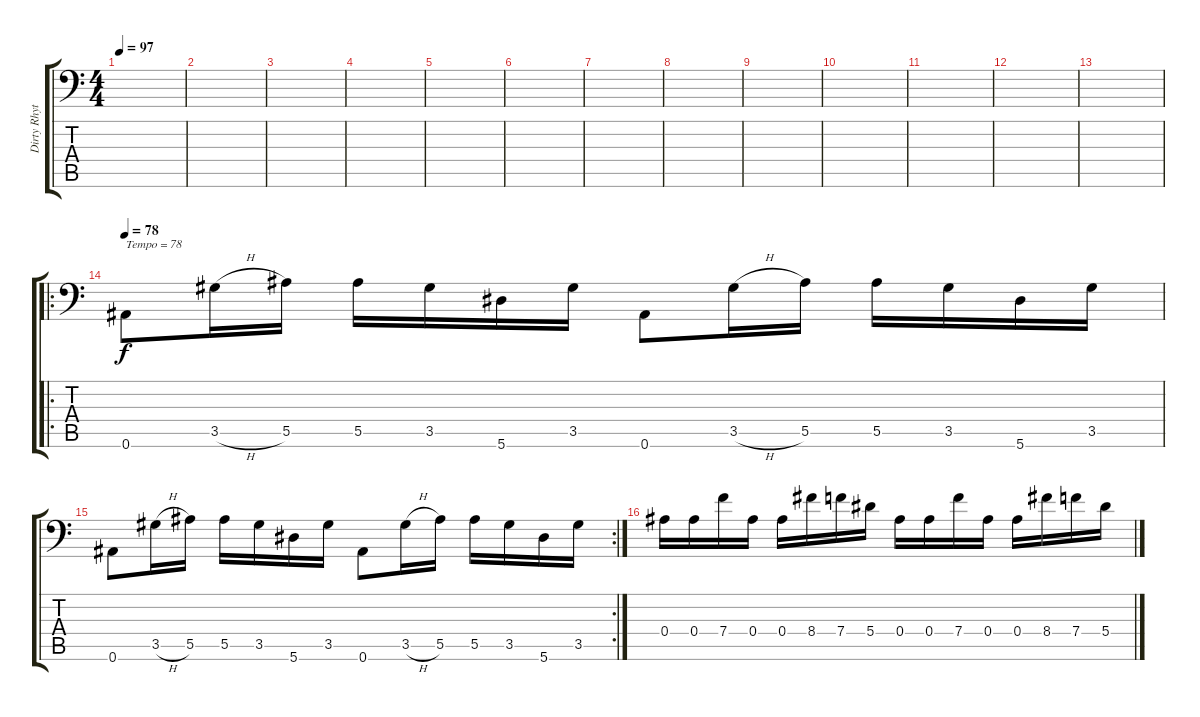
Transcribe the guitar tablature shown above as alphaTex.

\track ("Dirty Rhythm" "Dirty Rhyt") {instrument distortionguitar}
\staff {score tabs}
\tuning (C4 G3 Eb3 Bb2 F2 Bb1) {hide}
\ts (4 4)
\tempo 97
\clef f4
\ks c
|
|
|
|
|
|
|
|
|
|
|
|
|
\ro
\tempo 78
0.6.8{txt "Tempo = 78"} 3.5{h}.16 5.5.16 5.5.16 3.5.16 5.6.16 3.5.16 0.6.8 3.5{h}.16 5.5.16 5.5.16 3.5.16 5.6.16 3.5.16 |
\rc 2
0.6.8 3.5{h}.16 5.5.16 5.5.16 3.5.16 5.6.16 3.5.16 0.6.8 3.5{h}.16 5.5.16 5.5.16 3.5.16 5.6.16 3.5.16 |
0.4.16 0.4.16 7.4.16 0.4.16 0.4.16 8.4.16 7.4.16 5.4.16 0.4.16 0.4.16 7.4.16 0.4.16 0.4.16 8.4.16 7.4.16 5.4.16
